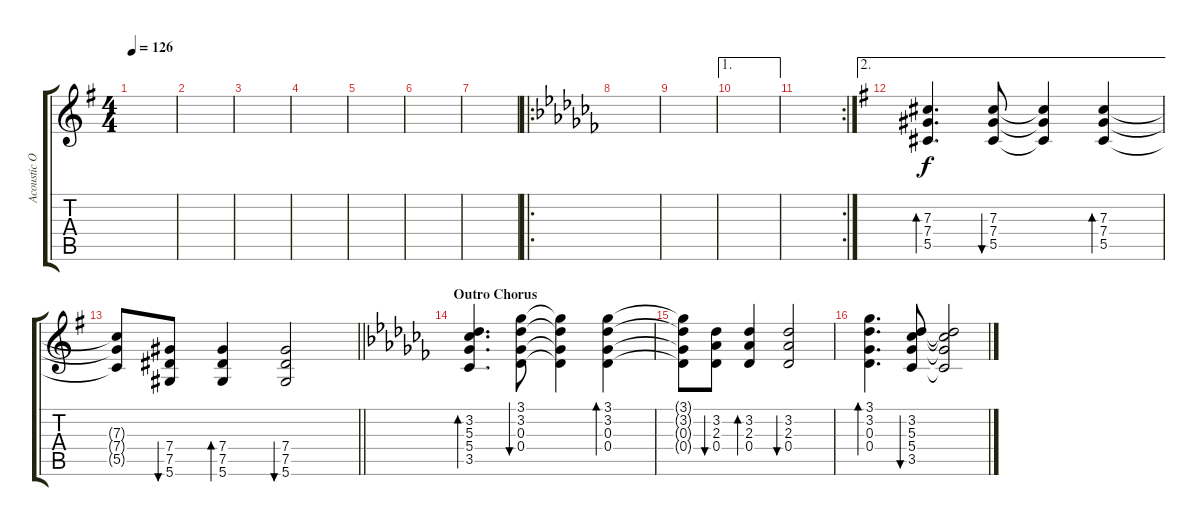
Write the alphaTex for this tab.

\track ("Acoustic Overdub" "Acoustic O") {instrument acousticguitarsteel}
\staff {score tabs}
\tuning (Eb4 Bb3 Gb3 Db3 Ab2 Eb2) {hide}
\ts (4 4)
\tempo 126
\clef g2
\ks g
|
|
|
|
|
|
|
\ro
\ks cb
|
|
\ae 1
|
\rc 2
|
\ae 2
\ks g
(7.3 7.4 5.5).4{d bd 240} (7.3 7.4 5.5).8{bu 240} (7.3{t} 7.4{t} 5.5{t}).4 (7.3 7.4 5.5).4{bd 240} |
\barLineRight lightlight
(7.3{t} 7.4{t} 5.5{t}).8 (7.4 7.5 5.6).8{bu 240} (7.4 7.5 5.6).4{bd 240} (7.4 7.5 5.6).2{bu 240} |
\section ("" "Outro Chorus")
\ks cb
(3.2 5.3 5.4 3.5).4{d bd 60} (3.1 3.2 0.3 0.4).8{bu 60} (3.1{t} 3.2{t} 0.3{t} 0.4{t}).4 (3.1 3.2 0.3 0.4).4{bd 60} |
(3.1{t} 3.2{t} 0.3{t} 0.4{t}).8 (3.2 2.3 0.4).8{bu 60} (3.2 2.3 0.4).4{bd 60} (3.2 2.3 0.4).2{bu 60} |
(3.1 3.2 0.3 0.4).4{d bd 60} (3.2 5.3 5.4 3.5).8{bu 60} (3.2{t} 5.3{t} 5.4{t} 3.5{t}).2
